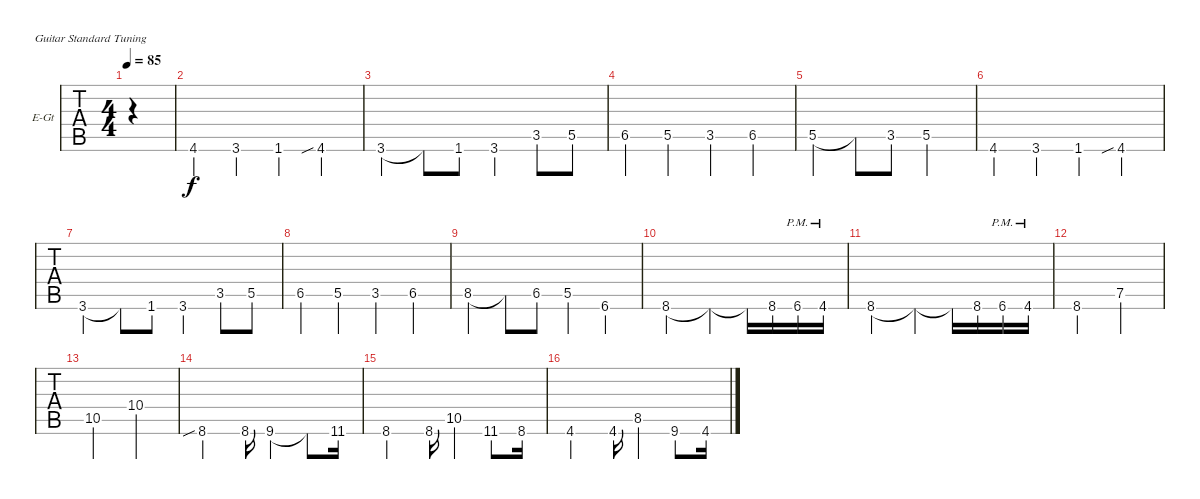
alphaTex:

\defaultSystemsLayout 4
\bracketExtendMode groupsimilarinstruments
\firstSystemTrackNameOrientation horizontal
\otherSystemsTrackNameOrientation horizontal
\track ("Electric Guitar" "E-Gt") {instrument distortionguitar}
\staff {tabs}
\tuning (E4 B3 G3 D3 A2 E2)
\ts (4 4)
\tempo 85
\clef g2
\scale
0.487395
\ks c
|
\scale
0.256303 4.6.4 3.6.4 1.6.4 4.6{sib}.4 |
\scale
0.256303 3.6.4 3.6{t}.8 1.6.8 3.6.4 3.5.8 5.5.8 |
\scale
0.333333 6.5.4 5.5.4 3.5.4 6.5.4 |
\scale
0.333333 5.5.4 5.5{t}.8 3.5.8 5.5.2 |
\scale
0.333333 4.6.4 3.6.4 1.6.4 4.6{sib}.4 |
\scale
0.333333 3.6.4 3.6{t}.8 1.6.8 3.6.4 3.5.8 5.5.8 |
\scale
0.333333 6.5.4 5.5.4 3.5.4 6.5.4 |
\scale
0.333333 8.5.4 8.5{t}.8 6.5.8 5.5.4 6.6.4 |
\scale
0.333333 8.6.2 8.6{t}.4 8.6{t}.16 8.6.16 6.6{pm}.16 4.6{pm}.16 |
\scale
0.333333 8.6.2 8.6{t}.4 8.6{t}.16 8.6.16 6.6{pm}.16 4.6{pm}.16 |
\scale
0.333333 8.6.2 7.5.2 |
\scale
0.333333 10.5.2 10.4.2 |
\scale
0.333333 8.6{sib}.2 8.6.16 9.6.4 9.6{t}.8 11.6.16 |
\scale
0.333333 8.6.2 8.6.16 10.5.4 11.6.8 8.6.16 |
\scale
0.333333 4.6.2 4.6.16 8.5.4 9.6.8 4.6.16
